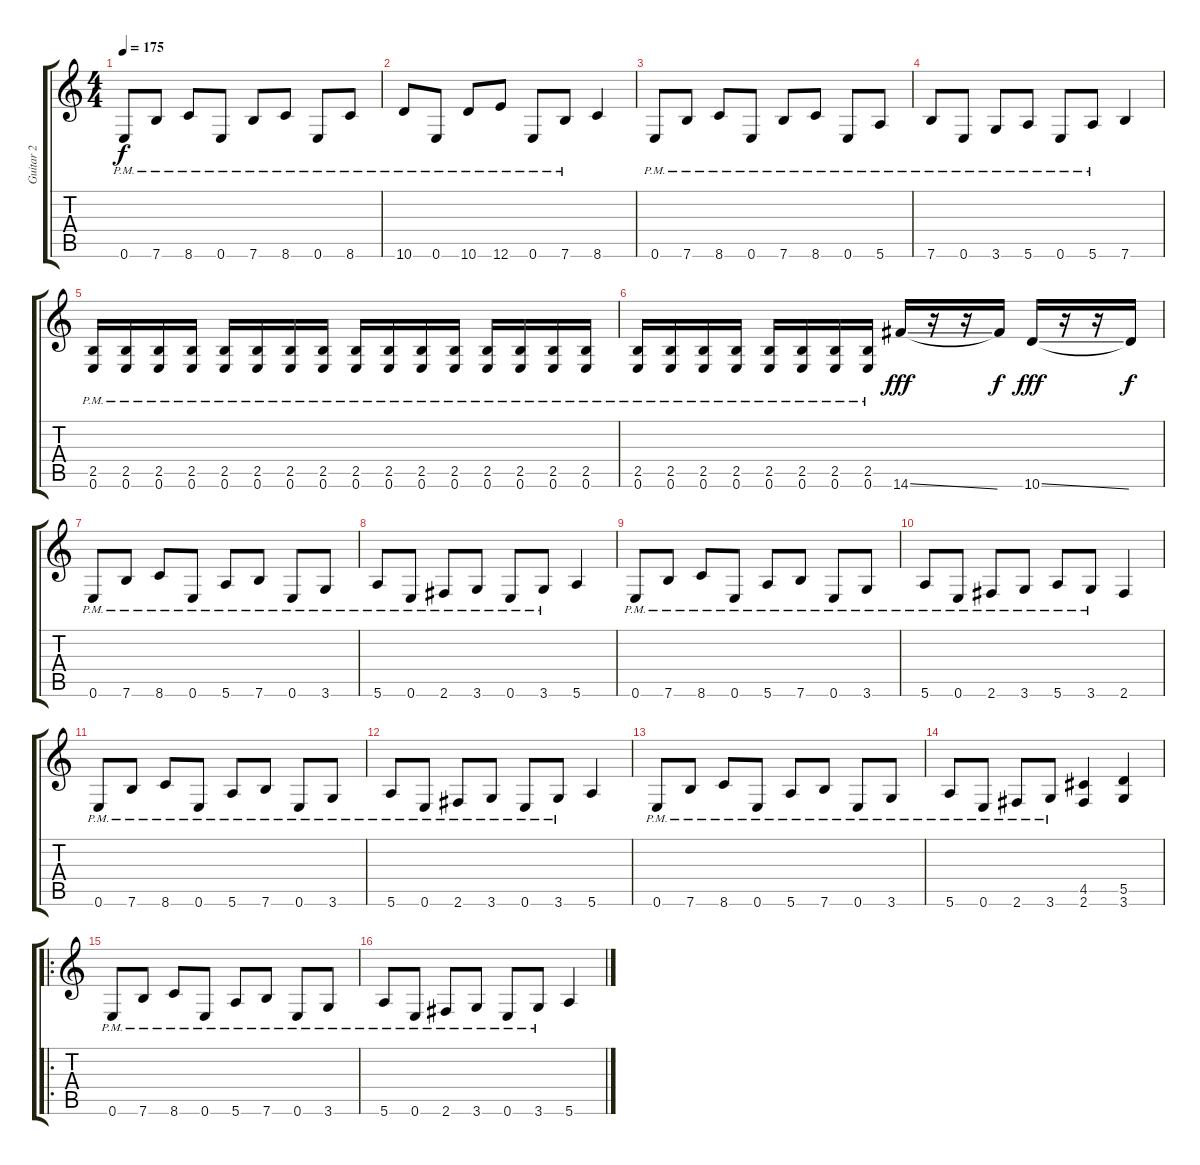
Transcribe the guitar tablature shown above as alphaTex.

\track ("Guitar 2" "Guitar 2") {instrument distortionguitar}
\staff {score tabs}
\tuning (E4 B3 G3 D3 A2 E2) {hide}
\ts (4 4)
\tempo 175
\clef g2
\ks c
0.6{pm}.8{dy f} 7.6{pm}.8 8.6{pm}.8 0.6{pm}.8 7.6{pm}.8 8.6{pm}.8 0.6{pm}.8 8.6{pm}.8 |
10.6{pm}.8 0.6{pm}.8 10.6{pm}.8 12.6{pm}.8 0.6{pm}.8 7.6{pm}.8 8.6.4 |
0.6{pm}.8 7.6{pm}.8 8.6{pm}.8 0.6{pm}.8 7.6{pm}.8 8.6{pm}.8 0.6{pm}.8 5.6{pm}.8 |
7.6{pm}.8 0.6{pm}.8 3.6{pm}.8 5.6{pm}.8 0.6{pm}.8 5.6{pm}.8 7.6.4 |
(2.5{pm} 0.6{pm}).16 (2.5{pm} 0.6{pm}).16 (2.5{pm} 0.6{pm}).16 (2.5{pm} 0.6{pm}).16 (2.5{pm} 0.6{pm}).16 (2.5{pm} 0.6{pm}).16 (2.5{pm} 0.6{pm}).16 (2.5{pm} 0.6{pm}).16 (2.5{pm} 0.6{pm}).16 (2.5{pm} 0.6{pm}).16 (2.5{pm} 0.6{pm}).16 (2.5{pm} 0.6{pm}).16 (2.5{pm} 0.6{pm}).16 (2.5{pm} 0.6{pm}).16 (2.5{pm} 0.6{pm}).16 (2.5{pm} 0.6{pm}).16 |
(2.5{pm} 0.6{pm}).16 (2.5{pm} 0.6{pm}).16 (2.5{pm} 0.6{pm}).16 (2.5{pm} 0.6{pm}).16 (2.5{pm} 0.6{pm}).16 (2.5{pm} 0.6{pm}).16 (2.5{pm} 0.6{pm}).16 (2.5{pm} 0.6{pm}).16 14.6{ss}.16{dy fff} r.16 r.16 14.6{t}.16{dy f} 10.6{ss}.16{dy fff} r.16 r.16 10.6{t}.16{dy f} |
0.6{pm}.8 7.6{pm}.8 8.6{pm}.8 0.6{pm}.8 5.6{pm}.8 7.6{pm}.8 0.6{pm}.8 3.6{pm}.8 |
5.6{pm}.8 0.6{pm}.8 2.6{pm}.8 3.6{pm}.8 0.6{pm}.8 3.6{pm}.8 5.6.4 |
0.6{pm}.8 7.6{pm}.8 8.6{pm}.8 0.6{pm}.8 5.6{pm}.8 7.6{pm}.8 0.6{pm}.8 3.6{pm}.8 |
5.6{pm}.8 0.6{pm}.8 2.6{pm}.8 3.6{pm}.8 5.6{pm}.8 3.6{pm}.8 2.6.4 |
0.6{pm}.8 7.6{pm}.8 8.6{pm}.8 0.6{pm}.8 5.6{pm}.8 7.6{pm}.8 0.6{pm}.8 3.6{pm}.8 |
5.6{pm}.8 0.6{pm}.8 2.6{pm}.8 3.6{pm}.8 0.6{pm}.8 3.6{pm}.8 5.6.4 |
0.6{pm}.8 7.6{pm}.8 8.6{pm}.8 0.6{pm}.8 5.6{pm}.8 7.6{pm}.8 0.6{pm}.8 3.6{pm}.8 |
5.6{pm}.8 0.6{pm}.8 2.6{pm}.8 3.6{pm}.8 (4.5 2.6).4 (5.5 3.6).4 |
\ro
0.6{pm}.8 7.6{pm}.8 8.6{pm}.8 0.6{pm}.8 5.6{pm}.8 7.6{pm}.8 0.6{pm}.8 3.6{pm}.8 |
5.6{pm}.8 0.6{pm}.8 2.6{pm}.8 3.6{pm}.8 0.6{pm}.8 3.6{pm}.8 5.6.4
